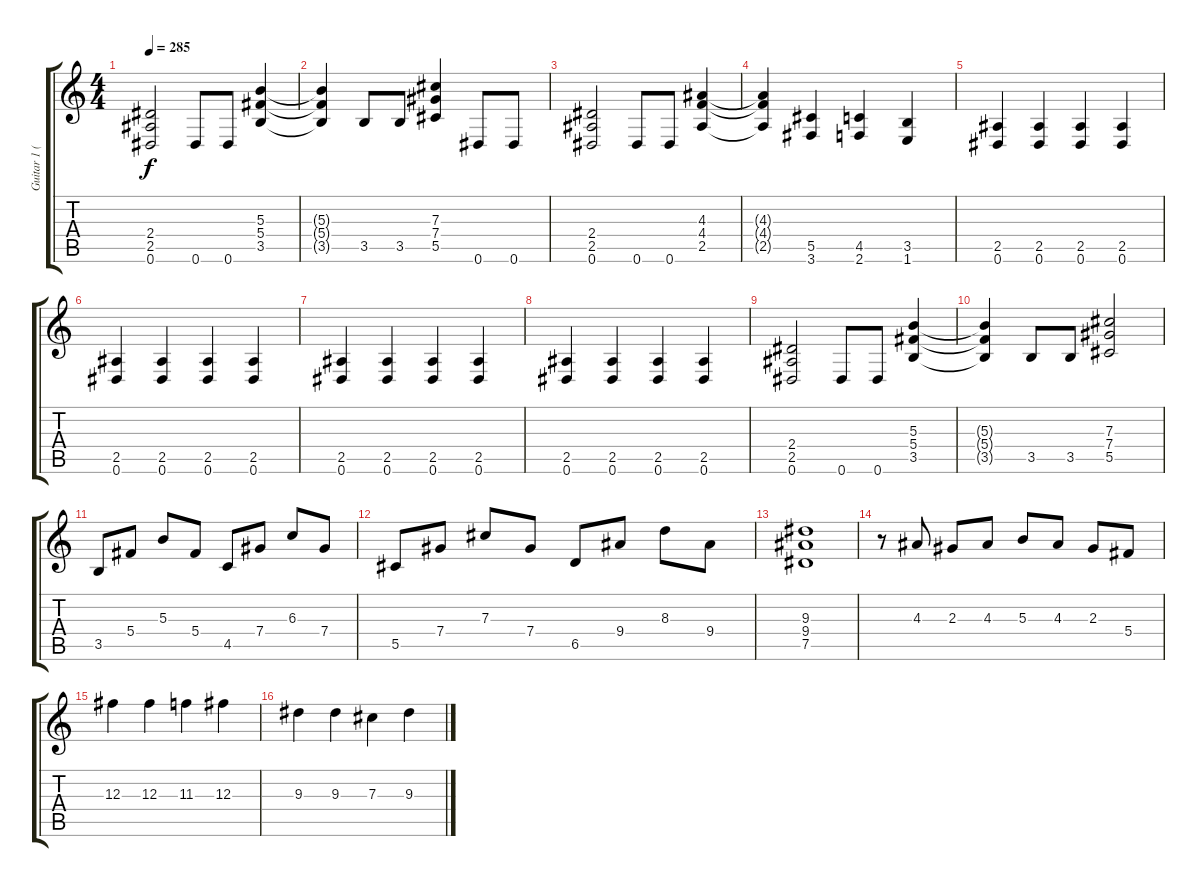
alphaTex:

\track ("Guitar 1 (Alexi)" "Guitar 1 (") {instrument overdrivenguitar}
\staff {score tabs}
\tuning (Eb4 Bb3 Gb3 Db3 Ab2 Eb2) {hide}
\ts (4 4)
\tempo 285
\clef g2
\ks c
(2.4 2.5 0.6).2{dy f} 0.6.8 0.6.8 (5.3 5.4 3.5).4 |
(5.3{t} 5.4{t} 3.5{t}).4 3.5.8 3.5.8 (7.3 7.4 5.5).4 0.6.8 0.6.8 |
(2.4 2.5 0.6).2 0.6.8 0.6.8 (4.3 4.4 2.5).4 |
(4.3{t} 4.4{t} 2.5{t}).4 (5.5 3.6).4 (4.5 2.6).4 (3.5 1.6).4 |
(2.5 0.6).4 (2.5 0.6).4 (2.5 0.6).4 (2.5 0.6).4 |
(2.5 0.6).4 (2.5 0.6).4 (2.5 0.6).4 (2.5 0.6).4 |
(2.5 0.6).4 (2.5 0.6).4 (2.5 0.6).4 (2.5 0.6).4 |
(2.5 0.6).4 (2.5 0.6).4 (2.5 0.6).4 (2.5 0.6).4 |
(2.4 2.5 0.6).2 0.6.8 0.6.8 (5.3 5.4 3.5).4 |
(5.3{t} 5.4{t} 3.5{t}).4 3.5.8 3.5.8 (7.3 7.4 5.5).2 |
3.5.8 5.4.8 5.3.8 5.4.8 4.5.8 7.4.8 6.3.8 7.4.8 |
5.5.8 7.4.8 7.3.8 7.4.8 6.5.8 9.4.8 8.3.8 9.4.8 |
(9.3 9.4 7.5).1 |
r.8 4.3.8 2.3.8 4.3.8 5.3.8 4.3.8 2.3.8 5.4.8 |
12.3.4 12.3.4 11.3.4 12.3.4 |
9.3.4 9.3.4 7.3.4 9.3.4
